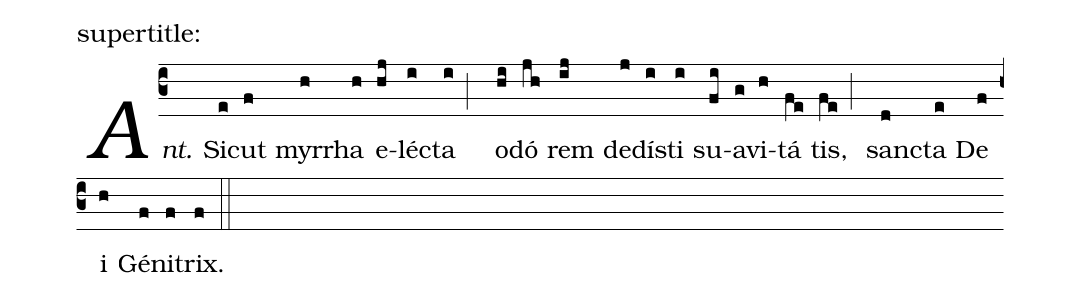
%%
(c3) <i>Ant.</i> Si(e)cut(f) myr(h)rha(h) e(hj)léc(i)ta(i;) o(hi)dó(jh) rem(ij) de(j)dí(i)sti(i) su(fi)a(g)vi(h)tá(fe) tis,(fe;) sanc(d)ta(e) De(f) i(h) Gé(f)ni(f)trix.(f::)
